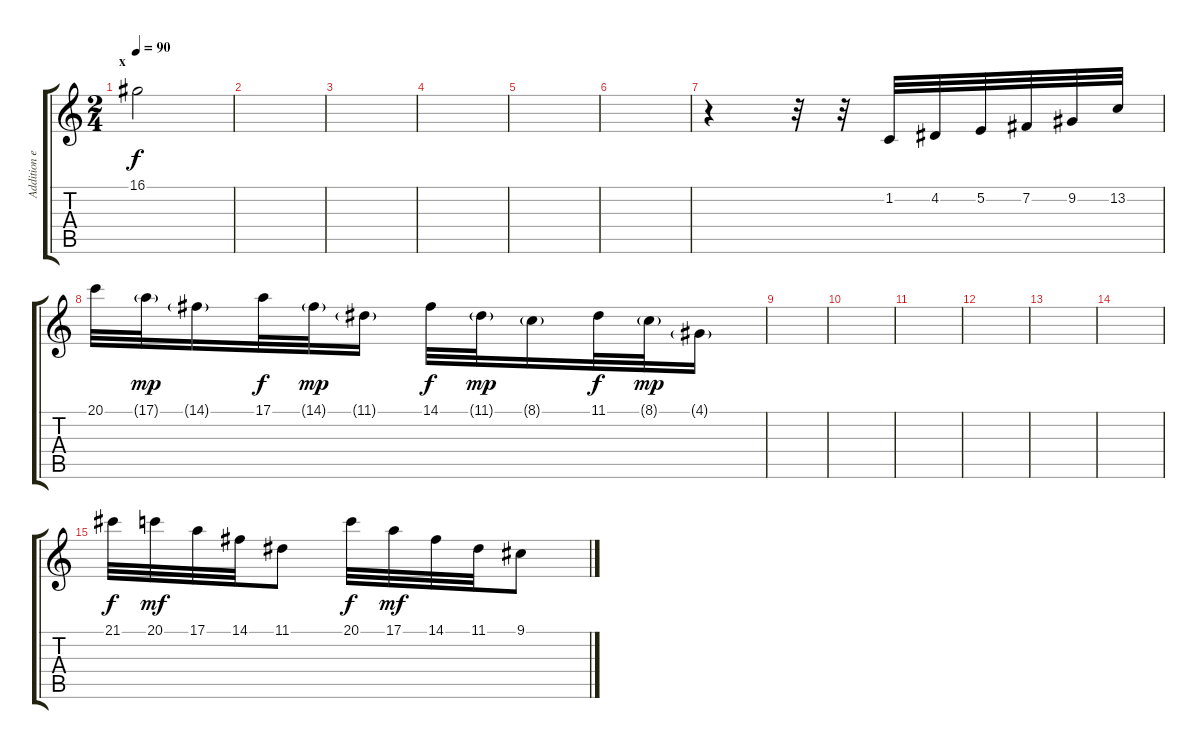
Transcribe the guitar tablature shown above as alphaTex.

\track ("Addition effects + instruments" "Addition e") {instrument stringensemble1}
\staff {score tabs}
\tuning (E4 B3 G3 D3 A2 E2) {hide}
\ts (2 4)
\section ("" "x")
\tempo 90
\clef g2
\ks c
16.1.2{dy f} |
|
|
|
|
|
r.4 r.32 r.32 1.2.32 4.2.32 5.2.32 7.2.32 9.2.32 13.2.32 |
20.1.32 17.1{g}.32{dy mp} 14.1{g}.16 17.1.32{dy f} 14.1{g}.32{dy mp} 11.1{g}.16 14.1.32{dy f} 11.1{g}.32{dy mp} 8.1{g}.16 11.1.32{dy f} 8.1{g}.32{dy mp} 4.1{g}.16 |
|
|
|
|
|
|
21.1.32{dy f} 20.1.32{dy mf} 17.1.32 14.1.32 11.1.8 20.1.32{dy f} 17.1.32{dy mf} 14.1.32 11.1.32 9.1.8
